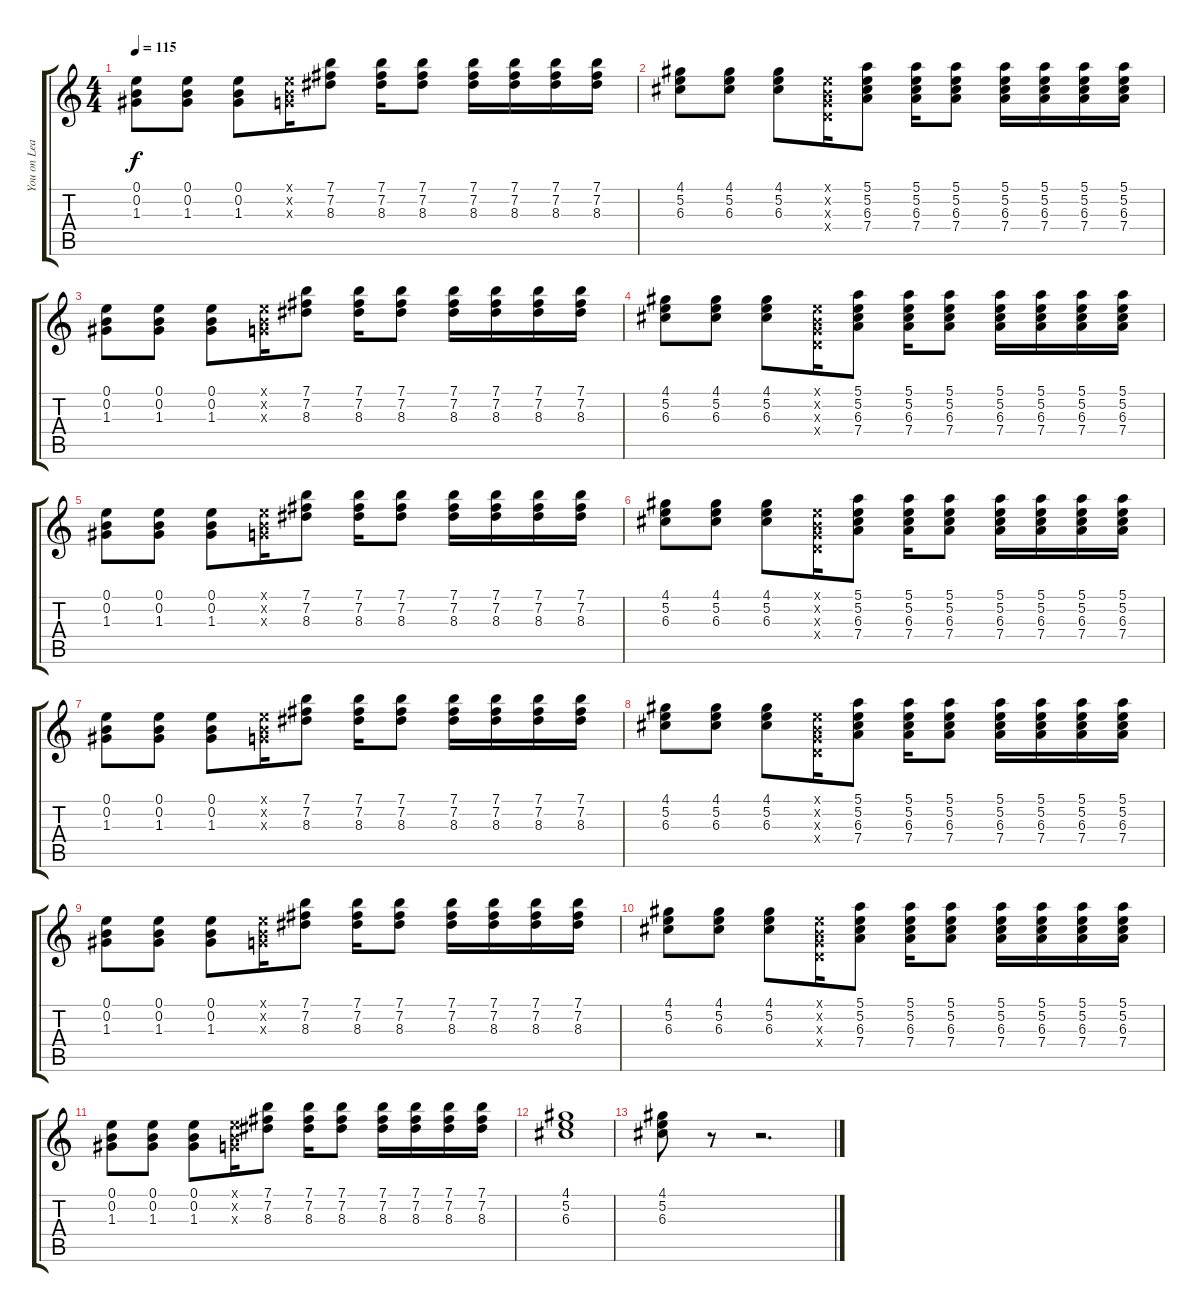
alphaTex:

\track ("You on Lead-Guitar" "You on Lea") {instrument acousticguitarsteel}
\staff {score tabs}
\tuning (E4 B3 G3 D3 A2 E2) {hide}
\ts (4 4)
\tempo 115
\clef g2
\ks c
(0.1 0.2 1.3).8{dy f} (0.1 0.2 1.3).8 (0.1 0.2 1.3).8 (0.1{x} 0.2{x} 0.3{x}).16 (7.1 7.2 8.3).8 (7.1 7.2 8.3).16 (7.1 7.2 8.3).8 (7.1 7.2 8.3).16 (7.1 7.2 8.3).16 (7.1 7.2 8.3).16 (7.1 7.2 8.3).16 |
(4.1 5.2 6.3).8 (4.1 5.2 6.3).8 (4.1 5.2 6.3).8 (0.1{x} 0.2{x} 0.3{x} 0.4{x}).16 (5.1 5.2 6.3 7.4).8 (5.1 5.2 6.3 7.4).16 (5.1 5.2 6.3 7.4).8 (5.1 5.2 6.3 7.4).16 (5.1 5.2 6.3 7.4).16 (5.1 5.2 6.3 7.4).16 (5.1 5.2 6.3 7.4).16 |
(0.1 0.2 1.3).8 (0.1 0.2 1.3).8 (0.1 0.2 1.3).8 (0.1{x} 0.2{x} 0.3{x}).16 (7.1 7.2 8.3).8 (7.1 7.2 8.3).16 (7.1 7.2 8.3).8 (7.1 7.2 8.3).16 (7.1 7.2 8.3).16 (7.1 7.2 8.3).16 (7.1 7.2 8.3).16 |
(4.1 5.2 6.3).8 (4.1 5.2 6.3).8 (4.1 5.2 6.3).8 (0.1{x} 0.2{x} 0.3{x} 0.4{x}).16 (5.1 5.2 6.3 7.4).8 (5.1 5.2 6.3 7.4).16 (5.1 5.2 6.3 7.4).8 (5.1 5.2 6.3 7.4).16 (5.1 5.2 6.3 7.4).16 (5.1 5.2 6.3 7.4).16 (5.1 5.2 6.3 7.4).16 |
(0.1 0.2 1.3).8 (0.1 0.2 1.3).8 (0.1 0.2 1.3).8 (0.1{x} 0.2{x} 0.3{x}).16 (7.1 7.2 8.3).8 (7.1 7.2 8.3).16 (7.1 7.2 8.3).8 (7.1 7.2 8.3).16 (7.1 7.2 8.3).16 (7.1 7.2 8.3).16 (7.1 7.2 8.3).16 |
(4.1 5.2 6.3).8 (4.1 5.2 6.3).8 (4.1 5.2 6.3).8 (0.1{x} 0.2{x} 0.3{x} 0.4{x}).16 (5.1 5.2 6.3 7.4).8 (5.1 5.2 6.3 7.4).16 (5.1 5.2 6.3 7.4).8 (5.1 5.2 6.3 7.4).16 (5.1 5.2 6.3 7.4).16 (5.1 5.2 6.3 7.4).16 (5.1 5.2 6.3 7.4).16 |
(0.1 0.2 1.3).8 (0.1 0.2 1.3).8 (0.1 0.2 1.3).8 (0.1{x} 0.2{x} 0.3{x}).16 (7.1 7.2 8.3).8 (7.1 7.2 8.3).16 (7.1 7.2 8.3).8 (7.1 7.2 8.3).16 (7.1 7.2 8.3).16 (7.1 7.2 8.3).16 (7.1 7.2 8.3).16 |
(4.1 5.2 6.3).8 (4.1 5.2 6.3).8 (4.1 5.2 6.3).8 (0.1{x} 0.2{x} 0.3{x} 0.4{x}).16 (5.1 5.2 6.3 7.4).8 (5.1 5.2 6.3 7.4).16 (5.1 5.2 6.3 7.4).8 (5.1 5.2 6.3 7.4).16 (5.1 5.2 6.3 7.4).16 (5.1 5.2 6.3 7.4).16 (5.1 5.2 6.3 7.4).16 |
(0.1 0.2 1.3).8 (0.1 0.2 1.3).8 (0.1 0.2 1.3).8 (0.1{x} 0.2{x} 0.3{x}).16 (7.1 7.2 8.3).8 (7.1 7.2 8.3).16 (7.1 7.2 8.3).8 (7.1 7.2 8.3).16 (7.1 7.2 8.3).16 (7.1 7.2 8.3).16 (7.1 7.2 8.3).16 |
(4.1 5.2 6.3).8 (4.1 5.2 6.3).8 (4.1 5.2 6.3).8 (0.1{x} 0.2{x} 0.3{x} 0.4{x}).16 (5.1 5.2 6.3 7.4).8 (5.1 5.2 6.3 7.4).16 (5.1 5.2 6.3 7.4).8 (5.1 5.2 6.3 7.4).16 (5.1 5.2 6.3 7.4).16 (5.1 5.2 6.3 7.4).16 (5.1 5.2 6.3 7.4).16 |
(0.1 0.2 1.3).8 (0.1 0.2 1.3).8 (0.1 0.2 1.3).8 (0.1{x} 0.2{x} 0.3{x}).16 (7.1 7.2 8.3).8 (7.1 7.2 8.3).16 (7.1 7.2 8.3).8 (7.1 7.2 8.3).16 (7.1 7.2 8.3).16 (7.1 7.2 8.3).16 (7.1 7.2 8.3).16 |
(4.1 5.2 6.3).1 |
(4.1 5.2 6.3).8 r.8 r.2{d}
